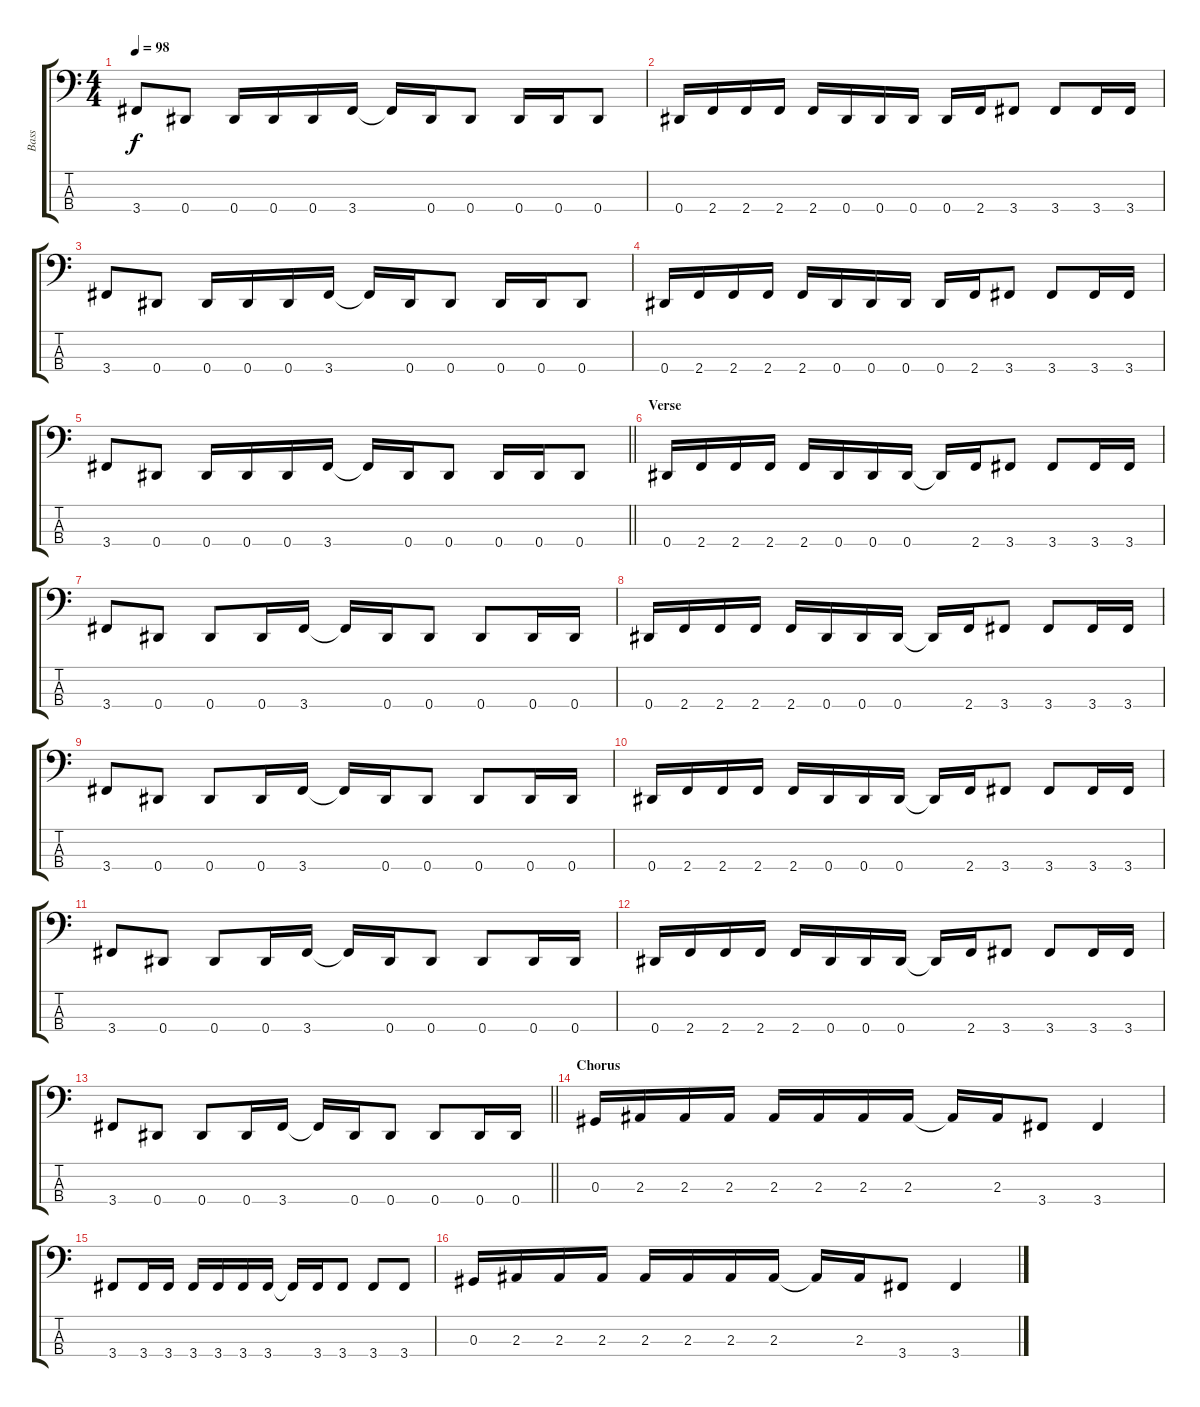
\track ("Bass" "Bass") {instrument electricbasspick}
\staff {score tabs}
\tuning (Gb2 Db2 Ab1 Eb1) {hide}
\ts (4 4)
\tempo 98
\clef f4
\ks c
3.4.8{dy f} 0.4.8 0.4.16 0.4.16 0.4.16 3.4.16 3.4{t}.16 0.4.16 0.4.8 0.4.16 0.4.16 0.4.8 |
0.4.16 2.4.16 2.4.16 2.4.16 2.4.16 0.4.16 0.4.16 0.4.16 0.4.16 2.4.16 3.4.8 3.4.8 3.4.16 3.4.16 |
3.4.8 0.4.8 0.4.16 0.4.16 0.4.16 3.4.16 3.4{t}.16 0.4.16 0.4.8 0.4.16 0.4.16 0.4.8 |
0.4.16 2.4.16 2.4.16 2.4.16 2.4.16 0.4.16 0.4.16 0.4.16 0.4.16 2.4.16 3.4.8 3.4.8 3.4.16 3.4.16 |
\barLineRight lightlight
3.4.8 0.4.8 0.4.16 0.4.16 0.4.16 3.4.16 3.4{t}.16 0.4.16 0.4.8 0.4.16 0.4.16 0.4.8 |
\section ("" "Verse")
0.4.16 2.4.16 2.4.16 2.4.16 2.4.16 0.4.16 0.4.16 0.4.16 0.4{t}.16 2.4.16 3.4.8 3.4.8 3.4.16 3.4.16 |
3.4.8 0.4.8 0.4.8 0.4.16 3.4.16 3.4{t}.16 0.4.16 0.4.8 0.4.8 0.4.16 0.4.16 |
0.4.16 2.4.16 2.4.16 2.4.16 2.4.16 0.4.16 0.4.16 0.4.16 0.4{t}.16 2.4.16 3.4.8 3.4.8 3.4.16 3.4.16 |
3.4.8 0.4.8 0.4.8 0.4.16 3.4.16 3.4{t}.16 0.4.16 0.4.8 0.4.8 0.4.16 0.4.16 |
0.4.16 2.4.16 2.4.16 2.4.16 2.4.16 0.4.16 0.4.16 0.4.16 0.4{t}.16 2.4.16 3.4.8 3.4.8 3.4.16 3.4.16 |
3.4.8 0.4.8 0.4.8 0.4.16 3.4.16 3.4{t}.16 0.4.16 0.4.8 0.4.8 0.4.16 0.4.16 |
0.4.16 2.4.16 2.4.16 2.4.16 2.4.16 0.4.16 0.4.16 0.4.16 0.4{t}.16 2.4.16 3.4.8 3.4.8 3.4.16 3.4.16 |
\barLineRight lightlight
3.4.8 0.4.8 0.4.8 0.4.16 3.4.16 3.4{t}.16 0.4.16 0.4.8 0.4.8 0.4.16 0.4.16 |
\section ("" "Chorus")
0.3.16 2.3.16 2.3.16 2.3.16 2.3.16 2.3.16 2.3.16 2.3.16 2.3{t}.16 2.3.16 3.4.8 3.4.4 |
3.4.8 3.4.16 3.4.16 3.4.16 3.4.16 3.4.16 3.4.16 3.4{t}.16 3.4.16 3.4.8 3.4.8 3.4.8 |
0.3.16 2.3.16 2.3.16 2.3.16 2.3.16 2.3.16 2.3.16 2.3.16 2.3{t}.16 2.3.16 3.4.8 3.4.4
